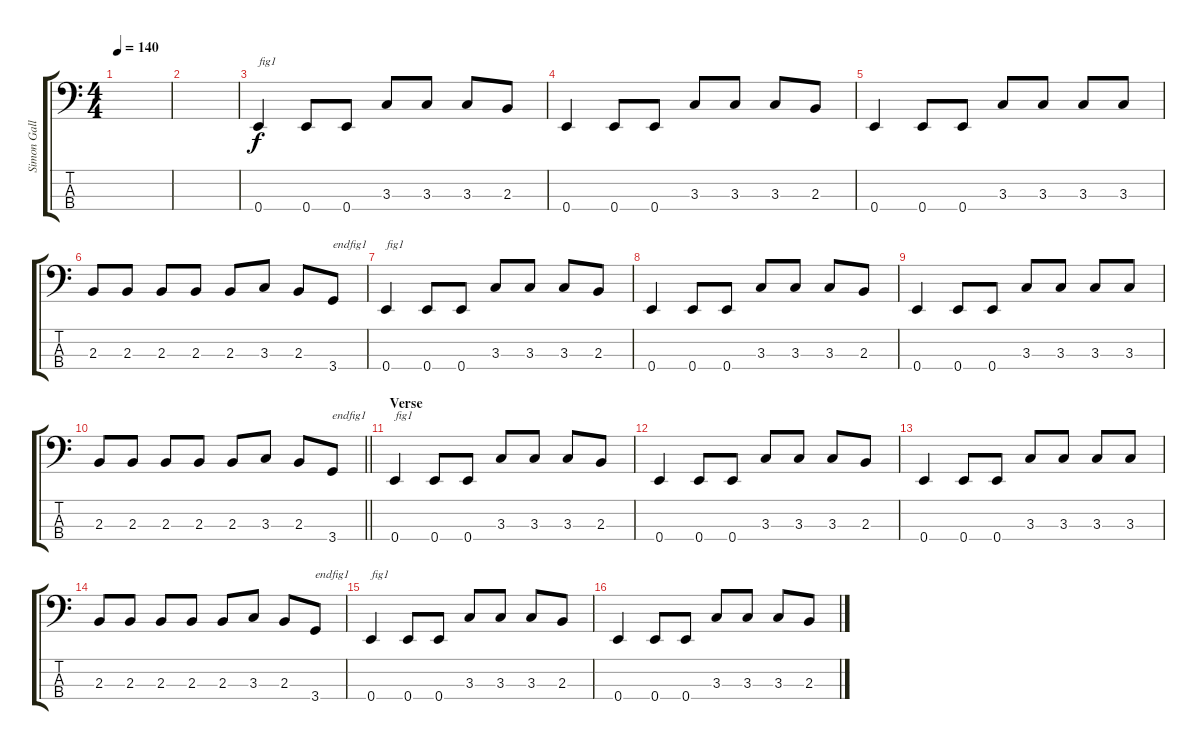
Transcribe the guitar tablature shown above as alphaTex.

\track ("Simon Gallup" "Simon Gall") {instrument electricbasspick}
\staff {score tabs}
\tuning (G2 D2 A1 E1) {hide}
\ts (4 4)
\tempo 140
\clef f4
\ks c
|
|
0.4.4{txt "fig1"} 0.4.8 0.4.8 3.3.8 3.3.8 3.3.8 2.3.8 |
0.4.4 0.4.8 0.4.8 3.3.8 3.3.8 3.3.8 2.3.8 |
0.4.4 0.4.8 0.4.8 3.3.8 3.3.8 3.3.8 3.3.8 |
2.3.8 2.3.8 2.3.8 2.3.8 2.3.8 3.3.8 2.3.8 3.4.8{txt "endfig1"} |
0.4.4{txt "fig1"} 0.4.8 0.4.8 3.3.8 3.3.8 3.3.8 2.3.8 |
0.4.4 0.4.8 0.4.8 3.3.8 3.3.8 3.3.8 2.3.8 |
0.4.4 0.4.8 0.4.8 3.3.8 3.3.8 3.3.8 3.3.8 |
\barLineRight lightlight
2.3.8 2.3.8 2.3.8 2.3.8 2.3.8 3.3.8 2.3.8 3.4.8{txt "endfig1"} |
\section ("" "Verse")
0.4.4{txt "fig1"} 0.4.8 0.4.8 3.3.8 3.3.8 3.3.8 2.3.8 |
0.4.4 0.4.8 0.4.8 3.3.8 3.3.8 3.3.8 2.3.8 |
0.4.4 0.4.8 0.4.8 3.3.8 3.3.8 3.3.8 3.3.8 |
2.3.8 2.3.8 2.3.8 2.3.8 2.3.8 3.3.8 2.3.8 3.4.8{txt "endfig1"} |
0.4.4{txt "fig1"} 0.4.8 0.4.8 3.3.8 3.3.8 3.3.8 2.3.8 |
0.4.4 0.4.8 0.4.8 3.3.8 3.3.8 3.3.8 2.3.8
